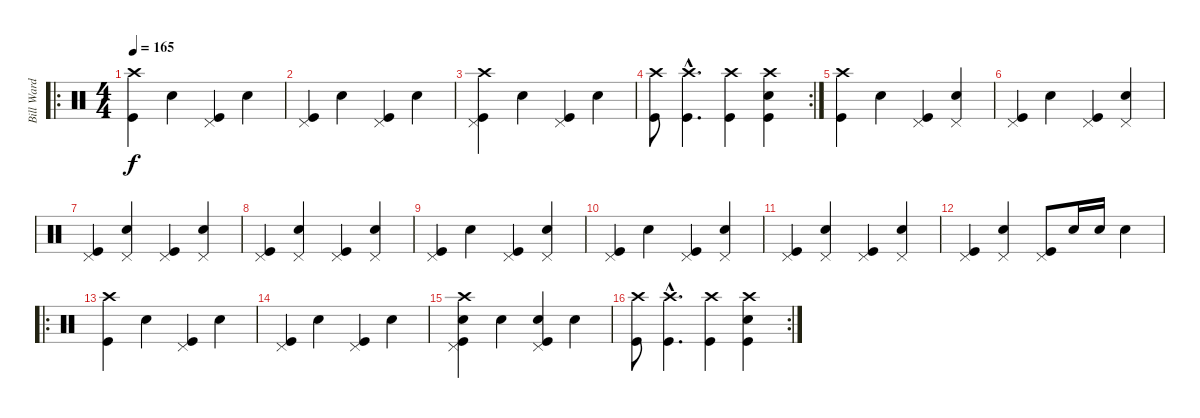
\track ("Bill Ward" "Bill Ward") {instrument percussion}
\staff {score}
\articulation defaults
\ro
\ts (4 4)
\tempo 165
\clef neutral
\ks c
("Crash high (hit)" "Kick (hit)").4{dy f} "Snare (hit) 2".4 ("Pedal Hi-Hat (hit)" "Kick (hit)").4 "Snare (hit) 2".4 |
("Pedal Hi-Hat (hit)" "Kick (hit)").4 "Snare (hit) 2".4 ("Pedal Hi-Hat (hit)" "Kick (hit)").4 "Snare (hit) 2".4 |
("Crash high (hit)" "Pedal Hi-Hat (hit)" "Kick (hit)").4 "Snare (hit) 2".4 ("Pedal Hi-Hat (hit)" "Kick (hit)").4 "Snare (hit) 2".4 |
\rc 2
("Crash high (hit)" "Kick (hit)").8 ("Crash high (hit)"{hac} "Kick (hit)"{hac}).4{d} ("Crash high (hit)" "Kick (hit)").4 ("Crash high (hit)" "Snare (hit) 2" "Kick (hit)").4 |
("Crash high (hit)" "Kick (hit)").4 "Snare (hit) 2".4 ("Pedal Hi-Hat (hit)" "Kick (hit)").4 ("Pedal Hi-Hat (hit)" "Snare (hit) 2").4 |
("Pedal Hi-Hat (hit)" "Kick (hit)").4 "Snare (hit) 2".4 ("Pedal Hi-Hat (hit)" "Kick (hit)").4 ("Pedal Hi-Hat (hit)" "Snare (hit) 2").4 |
("Pedal Hi-Hat (hit)" "Kick (hit)").4 ("Pedal Hi-Hat (hit)" "Snare (hit) 2").4 ("Pedal Hi-Hat (hit)" "Kick (hit)").4 ("Pedal Hi-Hat (hit)" "Snare (hit) 2").4 |
("Pedal Hi-Hat (hit)" "Kick (hit)").4 ("Pedal Hi-Hat (hit)" "Snare (hit) 2").4 ("Pedal Hi-Hat (hit)" "Kick (hit)").4 ("Pedal Hi-Hat (hit)" "Snare (hit) 2").4 |
("Pedal Hi-Hat (hit)" "Kick (hit)").4 "Snare (hit) 2".4 ("Pedal Hi-Hat (hit)" "Kick (hit)").4 ("Pedal Hi-Hat (hit)" "Snare (hit) 2").4 |
("Pedal Hi-Hat (hit)" "Kick (hit)").4 "Snare (hit) 2".4 ("Pedal Hi-Hat (hit)" "Kick (hit)").4 ("Pedal Hi-Hat (hit)" "Snare (hit) 2").4 |
("Pedal Hi-Hat (hit)" "Kick (hit)").4 ("Pedal Hi-Hat (hit)" "Snare (hit) 2").4 ("Pedal Hi-Hat (hit)" "Kick (hit)").4 ("Pedal Hi-Hat (hit)" "Snare (hit) 2").4 |
("Pedal Hi-Hat (hit)" "Kick (hit)").4 ("Pedal Hi-Hat (hit)" "Snare (hit) 2").4 ("Pedal Hi-Hat (hit)" "Kick (hit)").8 "Snare (hit) 2".16 "Snare (hit) 2".16 "Snare (hit) 2".4 |
\ro
("Crash high (hit)" "Kick (hit)").4 "Snare (hit) 2".4 ("Pedal Hi-Hat (hit)" "Kick (hit)").4 "Snare (hit) 2".4 |
("Pedal Hi-Hat (hit)" "Kick (hit)").4 "Snare (hit) 2".4 ("Pedal Hi-Hat (hit)" "Kick (hit)").4 "Snare (hit) 2".4 |
("Crash high (hit)" "Pedal Hi-Hat (hit)" "Snare (hit) 2" "Kick (hit)").4 "Snare (hit) 2".4 ("Pedal Hi-Hat (hit)" "Snare (hit) 2" "Kick (hit)").4 "Snare (hit) 2".4 |
\rc 2
("Crash high (hit)" "Kick (hit)").8 ("Crash high (hit)"{hac} "Kick (hit)"{hac}).4{d} ("Crash high (hit)" "Kick (hit)").4 ("Crash high (hit)" "Snare (hit) 2" "Kick (hit)").4
